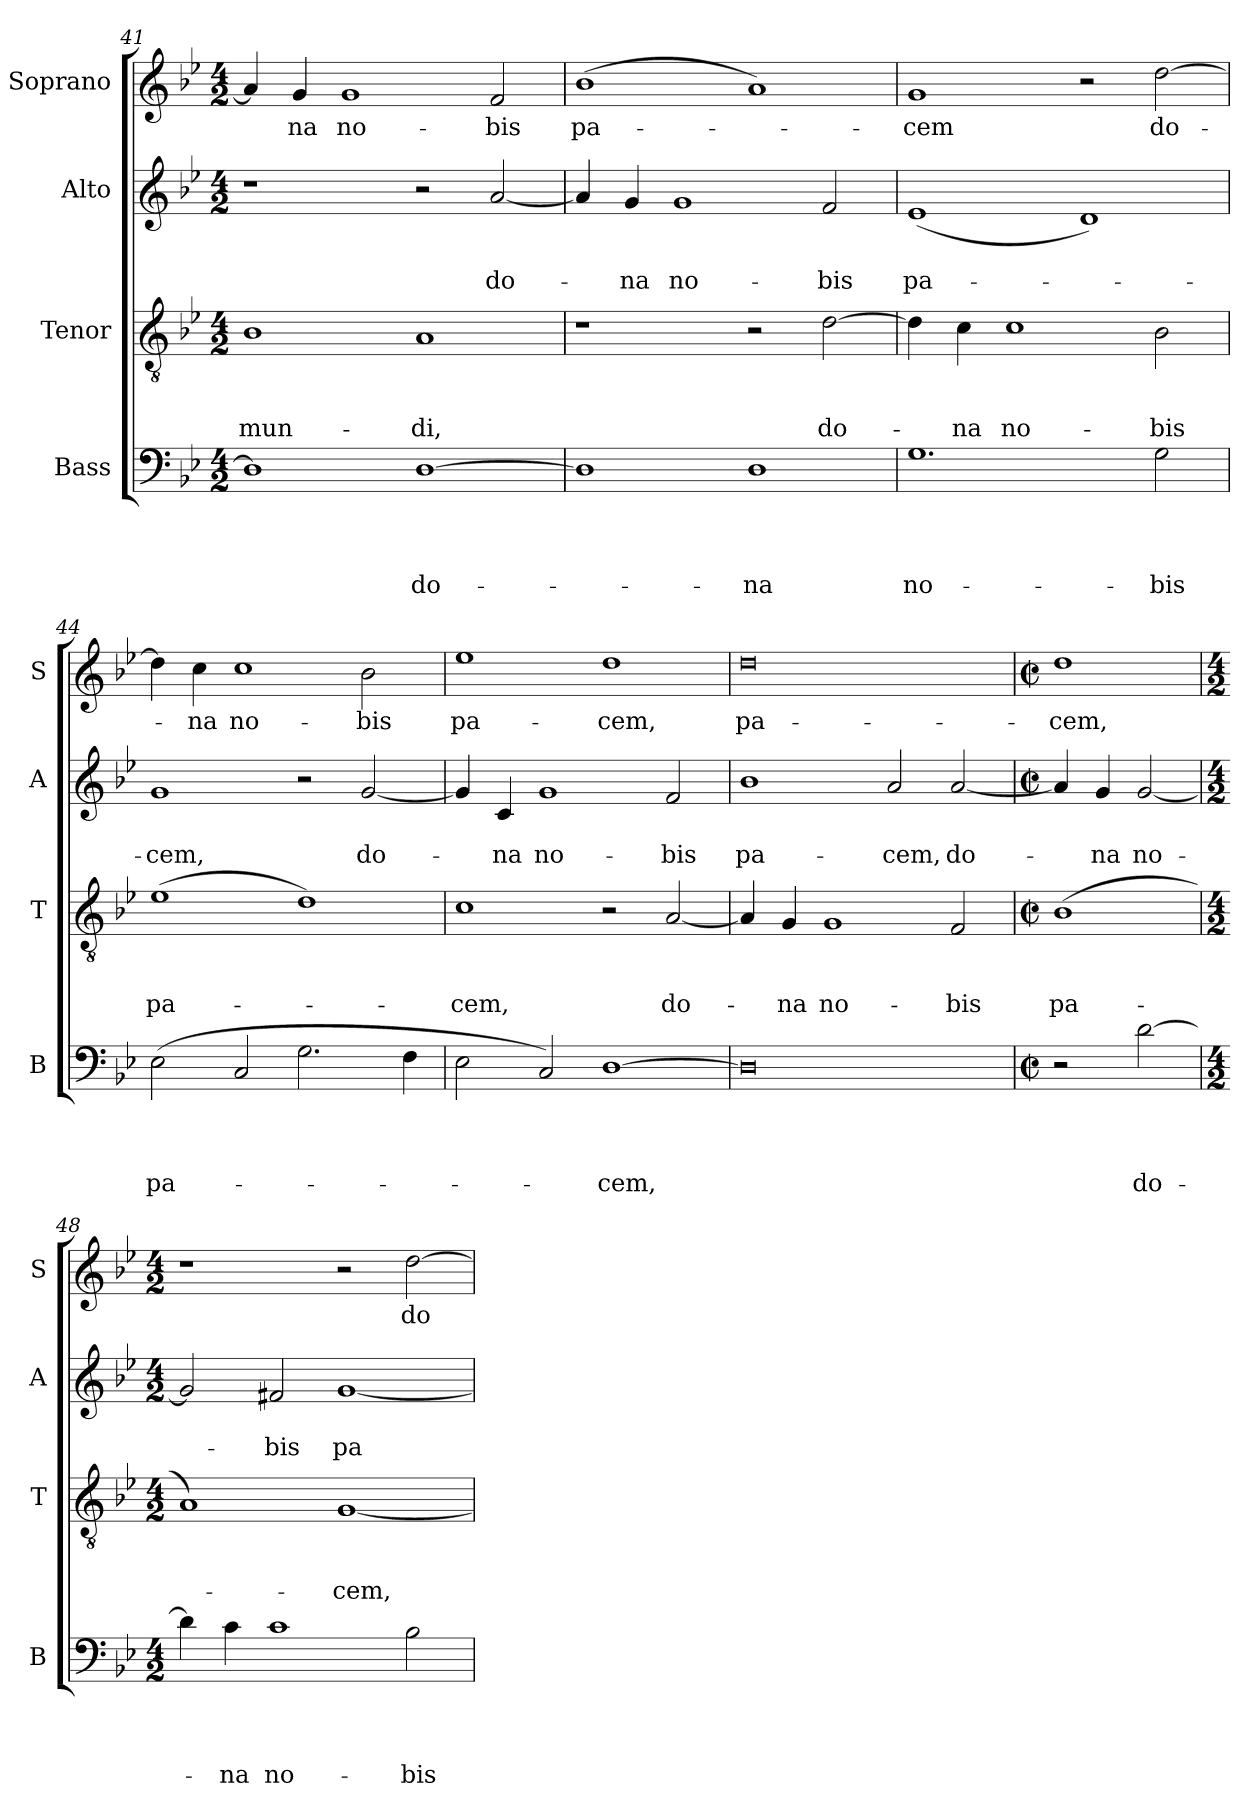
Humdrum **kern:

**kern	**text	**text	**text	**text	**kern	**text	**text	**text	**kern	**text	**text	**kern	**text
*part4	*part4	*part4	*part4	*part4	*part3	*part3	*part3	*part3	*part2	*part2	*part2	*part1	*part1
*staff4	*staff4	*staff4	*staff4	*staff4	*staff3	*staff3	*staff3	*staff3	*staff2	*staff2	*staff2	*staff1	*staff1
*I"Bass	*	*	*	*	*I"Tenor	*	*	*	*I"Alto	*	*	*I"Soprano	*
*I'B	*	*	*	*	*I'T	*	*	*	*I'A	*	*	*I'S	*
*clefF4	*	*	*	*	*clefGv2	*	*	*	*clefG2	*	*	*clefG2	*
*k[b-e-]	*	*	*	*	*k[b-e-]	*	*	*	*k[b-e-]	*	*	*k[b-e-]	*
*B-:	*	*	*	*	*B-:	*	*	*	*B-:	*	*	*B-:	*
*M4/2	*	*	*	*	*M4/2	*	*	*	*M4/2	*	*	*M4/2	*
=41	=41	=41	=41	=41	=41	=41	=41	=41	=41	=41	=41	=41	=41
!	!	!	!	!	!	!	!	!LO:LY:b	!	!	!	!	!
1D]	.	.	.	.	1B-	.	.	mun-	1r	.	.	4a/]	.
!	!	!	!	!	!	!	!	!	!	!	!	!	!LO:LY:b
.	.	.	.	.	.	.	.	.	.	.	.	4g/	-na
!	!	!	!	!	!	!	!	!	!	!	!	!	!LO:LY:b
.	.	.	.	.	.	.	.	.	.	.	.	1g	no-
!	!	!	!	!LO:LY:b	!	!	!	!LO:LY:b	!	!	!	!	!
[1D	.	.	.	do-	1A	.	.	-di,	2r	.	.	.	.
!	!	!	!	!	!	!	!	!	!	!	!LO:LY:b	!	!LO:LY:b
.	.	.	.	.	.	.	.	.	[2a/	.	do-	2f/	-bis
=42	=42	=42	=42	=42	=42	=42	=42	=42	=42	=42	=42	=42	=42
!	!	!	!	!	!	!	!	!	!	!	!	!	!LO:LY:b
1D]	.	.	.	.	1r	.	.	.	4a/]	.	.	(>1b-	pa-
!	!	!	!	!	!	!	!	!	!	!	!LO:LY:b	!	!
.	.	.	.	.	.	.	.	.	4g/	.	-na	.	.
!	!	!	!	!	!	!	!	!	!	!	!LO:LY:b	!	!
.	.	.	.	.	.	.	.	.	1g	.	no-	.	.
!	!	!	!	!LO:LY:b	!	!	!	!	!	!	!	!	!
1D	.	.	.	-na	2r	.	.	.	.	.	.	1a)	.
!	!	!	!	!	!	!	!	!LO:LY:b	!	!	!LO:LY:b	!	!
.	.	.	.	.	[2d\	.	.	do-	2f/	.	-bis	.	.
!!LO:PB:g=z
=43	=43	=43	=43	=43	=43	=43	=43	=43	=43	=43	=43	=43	=43
!	!	!	!	!LO:LY:b	!	!	!	!	!	!	!LO:LY:b	!	!LO:LY:b
1.G	.	.	.	no-	4d\]	.	.	.	(<1e-	.	pa-	1g	-cem
!	!	!	!	!	!	!	!	!LO:LY:b	!	!	!	!	!
.	.	.	.	.	4c\	.	.	-na	.	.	.	.	.
!	!	!	!	!	!	!	!	!LO:LY:b	!	!	!	!	!
.	.	.	.	.	1c	.	.	no-	.	.	.	.	.
.	.	.	.	.	.	.	.	.	1d)	.	.	2r	.
!	!	!	!	!LO:LY:b	!	!	!	!LO:LY:b	!	!	!	!	!LO:LY:b
2G\	.	.	.	-bis	2B-\	.	.	-bis	.	.	.	[2dd\	do-
=44	=44	=44	=44	=44	=44	=44	=44	=44	=44	=44	=44	=44	=44
!	!	!	!	!LO:LY:b	!	!	!	!LO:LY:b	!	!	!LO:LY:b	!	!
(>2E-\	.	.	.	pa-	(>1e-	.	.	pa-	1g	.	-cem,	4dd\]	.
!	!	!	!	!	!	!	!	!	!	!	!	!	!LO:LY:b
.	.	.	.	.	.	.	.	.	.	.	.	4cc\	-na
!	!	!	!	!	!	!	!	!	!	!	!	!	!LO:LY:b
2C/	.	.	.	.	.	.	.	.	.	.	.	1cc	no-
2.G\	.	.	.	.	1d)	.	.	.	2r	.	.	.	.
!	!	!	!	!	!	!	!	!	!	!	!LO:LY:b	!	!LO:LY:b
.	.	.	.	.	.	.	.	.	[2g/	.	do-	2b-\	-bis
4F\	.	.	.	.	.	.	.	.	.	.	.	.	.
=45	=45	=45	=45	=45	=45	=45	=45	=45	=45	=45	=45	=45	=45
!	!	!	!	!	!	!	!	!LO:LY:b	!	!	!	!	!LO:LY:b
2E-\	.	.	.	.	1c	.	.	-cem,	4g/]	.	.	1ee-	pa-
!	!	!	!	!	!	!	!	!	!	!	!LO:LY:b	!	!
.	.	.	.	.	.	.	.	.	4c/	.	-na	.	.
!	!	!	!	!	!	!	!	!	!	!	!LO:LY:b	!	!
2C/)	.	.	.	.	.	.	.	.	1g	.	no-	.	.
!	!	!	!	!LO:LY:b	!	!	!	!	!	!	!	!	!LO:LY:b
[1D	.	.	.	-cem,	2r	.	.	.	.	.	.	1dd	-cem,
!	!	!	!	!	!	!	!	!LO:LY:b	!	!	!LO:LY:b	!	!
.	.	.	.	.	[2A/	.	.	do-	2f/	.	-bis	.	.
=46	=46	=46	=46	=46	=46	=46	=46	=46	=46	=46	=46	=46	=46
!	!	!	!	!	!	!	!	!	!	!	!LO:LY:b	!	!LO:LY:b
0D]	.	.	.	.	4A/]	.	.	.	1b-	.	pa-	0dd	pa-
!	!	!	!	!	!	!	!	!LO:LY:b	!	!	!	!	!
.	.	.	.	.	4G/	.	.	-na	.	.	.	.	.
!	!	!	!	!	!	!	!	!LO:LY:b	!	!	!	!	!
.	.	.	.	.	1G	.	.	no-	.	.	.	.	.
!	!	!	!	!	!	!	!	!	!	!	!LO:LY:b	!	!
.	.	.	.	.	.	.	.	.	2a/	.	-cem,	.	.
!	!	!	!	!	!	!	!	!LO:LY:b	!	!	!LO:LY:b	!	!
.	.	.	.	.	2F/	.	.	-bis	[2a/	.	do-	.	.
=47	=47	=47	=47	=47	=47	=47	=47	=47	=47	=47	=47	=47	=47
*M2/2	*	*	*	*	*M2/2	*	*	*	*M2/2	*	*	*M2/2	*
*met(c|)	*	*	*	*	*met(c|)	*	*	*	*met(c|)	*	*	*met(c|)	*
!	!	!	!	!	!	!	!	!LO:LY:b	!	!	!	!	!LO:LY:b
2r	.	.	.	.	(>1B-	.	.	pa-	4a/]	.	.	1dd	-cem,
!	!	!	!	!	!	!	!	!	!	!	!LO:LY:b	!	!
.	.	.	.	.	.	.	.	.	4g/	.	-na	.	.
!	!	!	!	!LO:LY:b	!	!	!	!	!	!	!LO:LY:b	!	!
[2d\	.	.	.	do-	.	.	.	.	[2g/	.	no-	.	.
=48	=48	=48	=48	=48	=48	=48	=48	=48	=48	=48	=48	=48	=48
*M4/2	*	*	*	*	*M4/2	*	*	*	*M4/2	*	*	*M4/2	*
4d\]	.	.	.	.	1A)	.	.	.	2g/]	.	.	1r	.
!	!	!	!	!LO:LY:b	!	!	!	!	!	!	!	!	!
4c\	.	.	.	-na	.	.	.	.	.	.	.	.	.
!	!	!	!	!LO:LY:b	!	!	!	!	!	!	!LO:LY:b	!	!
1c	.	.	.	no-	.	.	.	.	2f#X/	.	-bis	.	.
!	!	!	!	!	!	!	!	!LO:LY:b	!	!	!LO:LY:b	!	!
.	.	.	.	.	[1G	.	.	-cem,	[1g	.	pa-	2r	.
!	!	!	!	!LO:LY:b	!	!	!	!	!	!	!	!	!LO:LY:b
2B-\	.	.	.	-bis	.	.	.	.	.	.	.	[2dd\	do-
=	=	=	=	=	=	=	=	=	=	=	=	=	=
*-	*-	*-	*-	*-	*-	*-	*-	*-	*-	*-	*-	*-	*-
